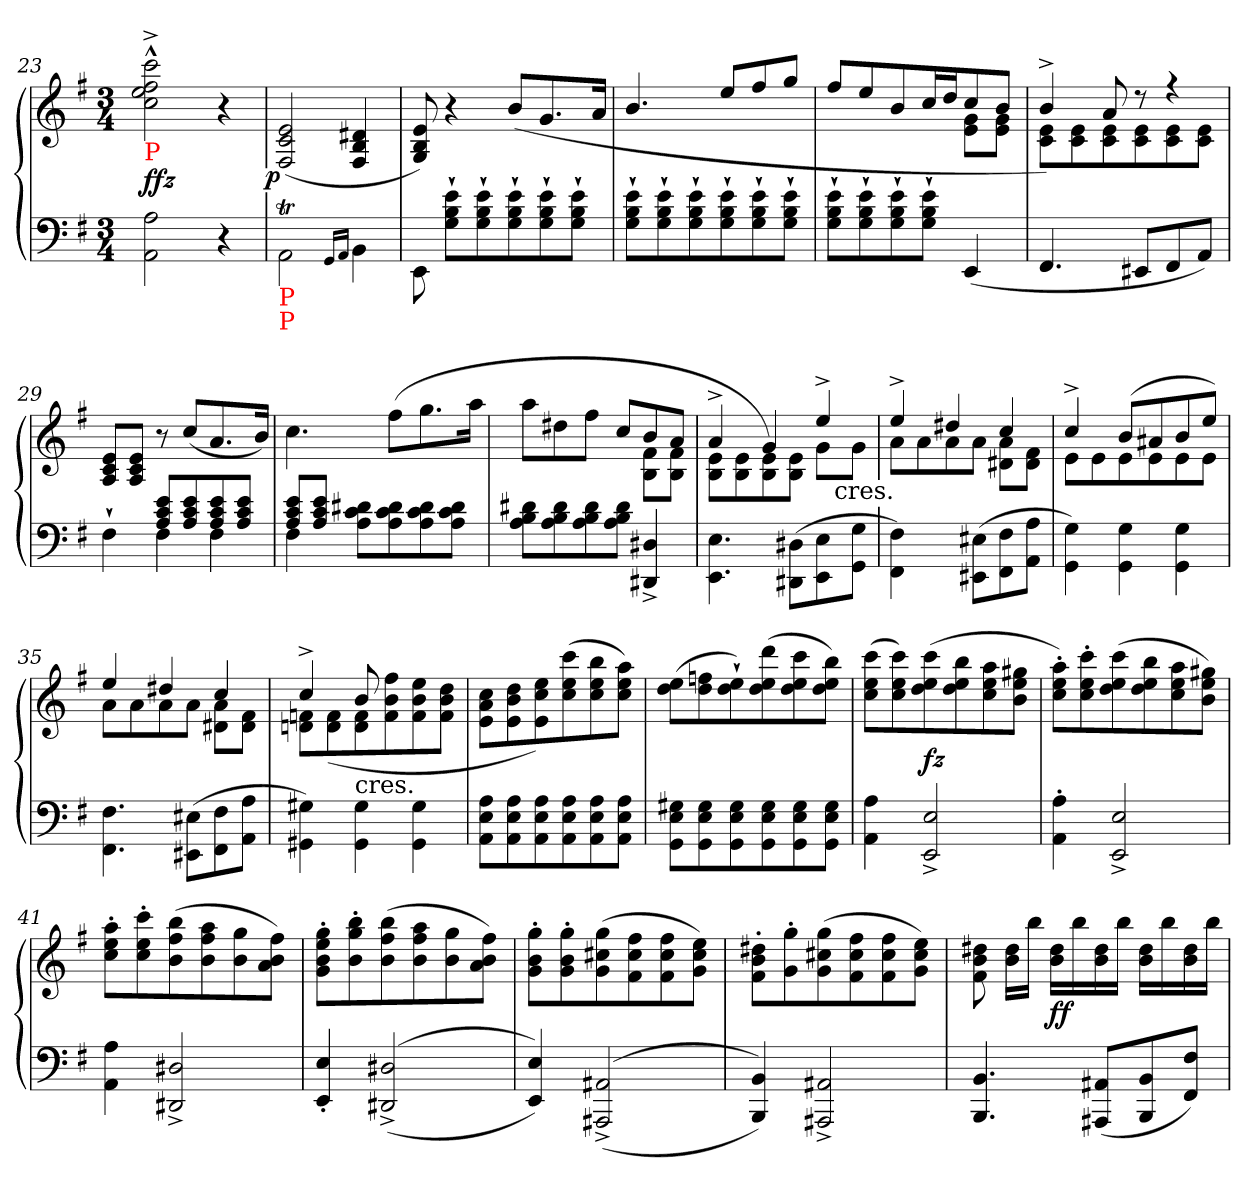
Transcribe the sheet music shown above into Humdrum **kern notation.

**kern	**kern	**dynam
*part1	*part1	*part1
*staff2	*staff1	*staff1/2
*clefF4	*clefG2	*
*k[f#]	*k[f#]	*
*e:	*e:	*
*M3/4	*M3/4	*
=23	=23	=23
!	!LO:TX:b:color=red:t=P	!
2A! 2AA!	2ccc!^^>^< 2ff#!^^>^< 2ee!^^>^< 2cc!^^>^<	ffz
4r	4r	.
=24	=24	=24
!LO:TX:b:color=red:t=P	!	!
!LO:TX:b:color=red:t=P	!	!
!	!	!LO:DY:rj
2AAT!\	(>2e!/ 2c!/ 2F#!/	p
16qqGGTTT!/LL	.	.
16qqAA!/JJ	.	.
4BB!\	4d#X!/ 4B!/ 4F#!/	.
=25	=25	=25
8EE!\	8e!/ 8B!/ 8G!/)	.
8e!`>\ 8B!`>\ 8G!`>\L	4r	.
8e!`>\ 8B!`>\ 8G!`>\	.	.
8e!`>\ 8B!`>\ 8G!`>\	(>8b!L	.
8e!`>\ 8B!`>\ 8G!`>\	8.g!	.
8e!`>\ 8B!`>\ 8G!`>\J	.	.
.	16a!Jk	.
=26	=26	=26
8e!`>\ 8B!`>\ 8G!`>\L	4.b!/	.
8e!`>\ 8B!`>\ 8G!`>\	.	.
8e!`>\ 8B!`>\ 8G!`>\	.	.
8e!`>\ 8B!`>\ 8G!`>\	8ee!/L	.
8e!`>\ 8B!`>\ 8G!`>\	8ff#!/	.
8e!`>\ 8B!`>\ 8G!`>\J	8gg!/J	.
=27	=27	=27
*	*^	*
8e!`>\ 8B!`>\ 8G!`>\L	8ff#!L	2ryy	.
8e!`>\ 8B!`>\ 8G!`>\	8ee!	.	.
8e!`>\ 8B!`>\ 8G!`>\	8b!	.	.
8e!`>\ 8B!`>\ 8G!`>\J	16cc!L	.	.
.	16dd!J	.	.
(<4EE!	8cc!	8g!\ 8e!\L	.
.	8b!J	8g!\ 8e!\J	.
=28	=28	=28	=28
4.FF#!	4b^>!)	8e!\ 8c!\L	.
.	.	8e!\ 8c!\	.
.	8a!	8e!\ 8c!\	.
8EE#X!L	8r	8e!\ 8c!\	.
8FF#!	4r	8e!\ 8c!\	.
8AA!J)	.	8e!\ 8c!\J	.
*	*v	*v	*
=29	=29	=29
*^	*	*
4ryy	4F#`>!	8e! 8c! 8A!L	.
.	.	8e! 8c! 8A!J	.
8e! 8c! 8A!L	4F#!	8r	.
8e! 8c! 8A!	.	(<8cc!/L	.
8e! 8c! 8A!	4F#!	8.a!	.
8e! 8c! 8A!J	.	.	.
.	.	16b!Jk)	.
=30	=30	=30	=30
8e! 8c! 8A!L	4F#!	4.cc!	.
8e! 8c! 8A!J	.	.	.
2ryy	8d#X!\ 8c!\ 8A!\L	.	.
.	8d#!\ 8c!\ 8A!\	(>8ff#!\L	.
.	8d#!\ 8c!\ 8A!\	8.gg!\	.
.	8d#!\ 8c!\ 8A!\J	.	.
.	.	16aa!\Jk	.
*v	*v	*	*
=31	=31	=31
*	*^	*
8d#X!\ 8B!\ 8A!\L	8aa!\L	2ryy	.
8d#!\ 8B!\ 8A!\	8dd#X!\	.	.
8d#!\ 8B!\ 8A!\	8ff#!\J	.	.
8d#!\ 8B!\ 8A!\J	8cc!L	.	.
4D#X!^> 4DD#X!^>	8b!	8f#!\ 8B!\L	.
.	8a!J	8f#!\ 8B!\J	.
=32	=32	=32	=32
*	*	*^	*
4.E!\ 4.EE!\	4a^>!	8e!\ 8B!\L	2ryy	.
.	.	8e!\ 8B!\	.	.
.	4g!	8e!\ 8B!\)	.	.
(>8D#X!\ 8DD#X!\L	.	8e!\ 8B!\J	.	.
8E! 8EE!	4ee^>!	8g!\L	16ryy	.
!	!	!	!LO:TX:c:t=cres.	!
.	.	.	8.ryy	.
8G! 8GG!J	.	8g!\J	.	.
=33	=33	=33	=33	=33
!LO:N:vis=4	!	!	!	!
*	*	*v	*v	*
4.F#!\ 4.FF#!\)	4ee^>!	8a!\L	.
.	.	8a!\	.
.	4dd#X!	8a!\	.
(>8E#X!\ 8EE#X!\L	.	8a!\J	.
8F#! 8FF#!	4cc!	8a!\ 8d#X!\L	.
8A! 8AA!J	.	8f#!\ 8d#!\J	.
=34	=34	=34	=34
4G!\ 4GG!\)	4cc^>!	8e!\L	.
.	.	8e!\	.
4G!\ 4GG!\	(>8b!L	8e!\	.
.	8a#X!	8e!\	.
4G!\ 4GG!\	8b!	8e!\	.
.	8ee!J)	8e!\J	.
=35	=35	=35	=35
4.F#!\ 4.FF#!\	4ee!	8a!\L	.
.	.	8a!\	.
.	4dd#X!	8a!\	.
(>8E#X!\ 8EE#X!\L	.	8a!\J	.
8F#! 8FF#!	4cc!	8a!\ 8d#X!\L	.
8A! 8AA!J	.	8f#!\ 8d#!\J	.
=36	=36	=36	=36
4G#X!\ 4GG#X!\)	4cc^>!	8fn!\ 8dn!\L	.
.	.	(>8f!\ 8d!\	.
!	!LO:TX:c:t=cres.	!	!
4G#!\ 4GG#!\	8b!	8f!\ 8d!\	.
.	8ryy	8ff#!\ 8b!\ 8f!\	.
4G#!\ 4GG#!\	4ryy	8ee!\ 8b!\ 8f!\	.
.	.	8dd!\ 8b!\ 8f!\J	.
*	*v	*v	*
=37	=37	=37
8A!\ 8E!\ 8AA!\L	8cc!\ 8a!\ 8e!\L	.
8A!\ 8E!\ 8AA!\	8dd!\ 8b!\ 8e!\	.
8A!\ 8E!\ 8AA!\	8ee!\ 8cc!\ 8e!\)	.
8A!\ 8E!\ 8AA!\	(>8ccc!\ 8ee!\ 8cc!\	.
8A!\ 8E!\ 8AA!\	8bb!\ 8ee!\ 8cc!\	.
8A!\ 8E!\ 8AA!\J	8aa!\ 8ee!\ 8cc!\J)	.
=38	=38	=38
8G#X!\ 8E!\ 8GG!\L	(>8ee!\ 8dd!\L	.
8G#! 8E! 8GG!	8ffn!\ 8dd!\	.
8G#! 8E! 8GG!	8ee!`>\ 8dd!`>\)	.
8G#! 8E! 8GG!	(>8ddd!\ 8ee!\ 8dd!\	.
8G#! 8E! 8GG!	8ccc!\ 8ee!\ 8dd!\	.
8G#! 8E! 8GG!J	8bb!\ 8ee!\ 8dd!\J)	.
=39	=39	=39
4A! 4AA!	(>8ccc!\ 8ee!\ 8cc!\L	.
.	8ccc!\ 8ee!\ 8cc!\)	.
2E!^< 2EE!^<	(>8ccc!\ 8ee!\ 8dd!\	fz
.	8bb!\ 8ee!\ 8dd!\	.
.	8aa!\ 8ee!\ 8cc!\	.
.	8gg#X!\ 8ee!\ 8b!\J	.
=40	=40	=40
4A!'> 4AA!'>	8aa!'>\ 8ee!'>\ 8cc!'>\L)	.
.	8ccc!'>\ 8ee!'>\ 8cc!'>\	.
2E!^< 2EE!^<	(>8ccc!\ 8ee!\ 8dd!\	.
.	8bb!\ 8ee!\ 8dd!\	.
.	8aa!\ 8ee!\ 8cc!\	.
.	8gg#X!\ 8ee!\ 8b!\J)	.
=41	=41	=41
4A! 4AA!	8aa!'>\ 8ee!'>\ 8cc!'>\L	.
.	8ccc!'>\ 8ee!'>\ 8cc!'>\	.
2D#X!^< 2DD#X!^<	(>8bb!\ 8ff#!\ 8b!\	.
.	8aa!\ 8ff#!\ 8b!\	.
.	8gg!\ 8b!\	.
.	8ff#!\ 8b!\ 8a!\J)	.
=42	=42	=42
4E!'< 4EE!'<	8gg!'>\ 8ee!'>\ 8b!'>\ 8g!'>\L	.
.	8bb!'>\ 8gg!'>\ 8b!'>\	.
(<(>2D#X!^< 2DD#X!^<	(>8bb!\ 8ff#!\ 8b!\	.
.	8aa!\ 8ff#!\ 8b!\	.
.	8gg!\ 8b!\	.
.	8ff#!\ 8b!\ 8a!\J)	.
=43	=43	=43
4E! 4EE!))	8gg!'>\ 8b!'>\ 8g!'>\L	.
.	8gg!'>\ 8b!'>\ 8g!'>\	.
(<(>2AA#X!^< 2AAA#X!^<	(>8gg!\ 8cc#X!\ 8g!\	.
.	8ff#!\ 8cc#!\ 8f#!\	.
.	8ff#!\ 8cc#!\ 8f#!\	.
.	8ee!\ 8cc#!\ 8g!\J)	.
=44	=44	=44
4BB! 4BBB!))	8dd#X!'>\ 8b!'>\ 8f#!'>\L	.
.	8gg!'>\ 8g!'>\	.
2AA#X!^< 2AAA#X!^<	(>8gg!\ 8cc#X!\ 8g!\	.
.	8ff#!\ 8cc#!\ 8f#!\	.
.	8ff#!\ 8cc#!\ 8f#!\	.
.	8ee!\ 8cc#!\ 8g!\J)	.
=45	=45	=45
4.BB! 4.BBB!	8dd#X!\ 8b!\ 8f#!\	.
.	16dd#!\ 16b!\LL	.
.	16bb!\JJ	.
.	16dd#!\ 16b!\LL	ff
.	16bb!\	.
(<8AA#X! 8AAA#X!L	16dd#!\ 16b!\	.
.	16bb!\JJ	.
8BB! 8BBB!	16dd#!\ 16b!\LL	.
.	16bb!\	.
8F#! 8FF#!J)	16dd#!\ 16b!\	.
.	16bb!\JJ	.
=	=	=
*-	*-	*-
